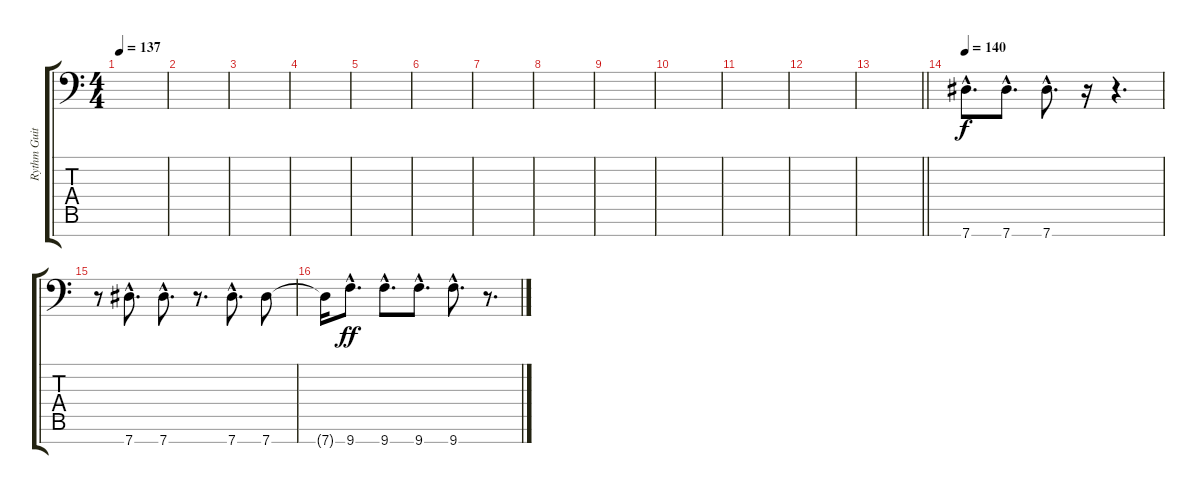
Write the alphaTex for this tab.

\track ("Rythm Guitar #2" "Rythm Guit") {instrument distortionguitar}
\staff {score tabs}
\tuning (Eb4 Bb3 F3 Eb3 Bb2 F2 Ab1) {hide}
\ts (4 4)
\tempo 137
\clef f4
\ks c
|
|
|
|
|
|
|
|
|
|
|
|
\barLineRight lightlight
|
\section ("" "")
\tempo 140
7.7{hac}.8{d} 7.7{hac}.8{d} 7.7{hac}.8{d} r.16 r.4{d} |
r.8 7.7{hac}.8{d} 7.7{hac}.8{d} r.8{d} 7.7{hac}.8{d} 7.7.8 |
7.7{t}.16{dy f} 9.7{hac}.8{d dy ff} 9.7{hac}.8{d} 9.7{hac}.8{d} 9.7{hac}.8{d} r.8{d}
